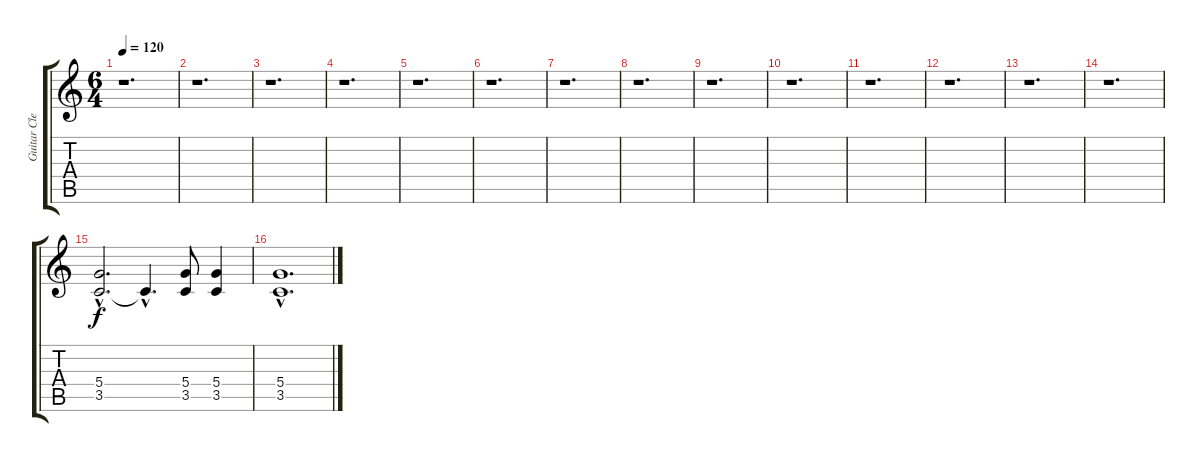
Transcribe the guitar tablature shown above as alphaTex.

\track ("Guitar Clean 2" "Guitar Cle") {instrument electricguitarclean}
\staff {score tabs}
\tuning (E4 B3 G3 D3 A2 E2) {hide}
\ts (6 4)
\tempo 120
\clef g2
\ks c
r.1{d dy f} |
r.1{d} |
r.1{d} |
r.1{d} |
r.1{d} |
r.1{d} |
r.1{d} |
r.1{d} |
r.1{d} |
r.1{d} |
r.1{d} |
r.1{d} |
r.1{d} |
r.1{d} |
(5.4{hac} 3.5{hac}).2{d} 3.5{hac t}.4{d} (5.4 3.5).8 (5.4 3.5).4 |
(5.4{hac} 3.5{hac}).1{d}
